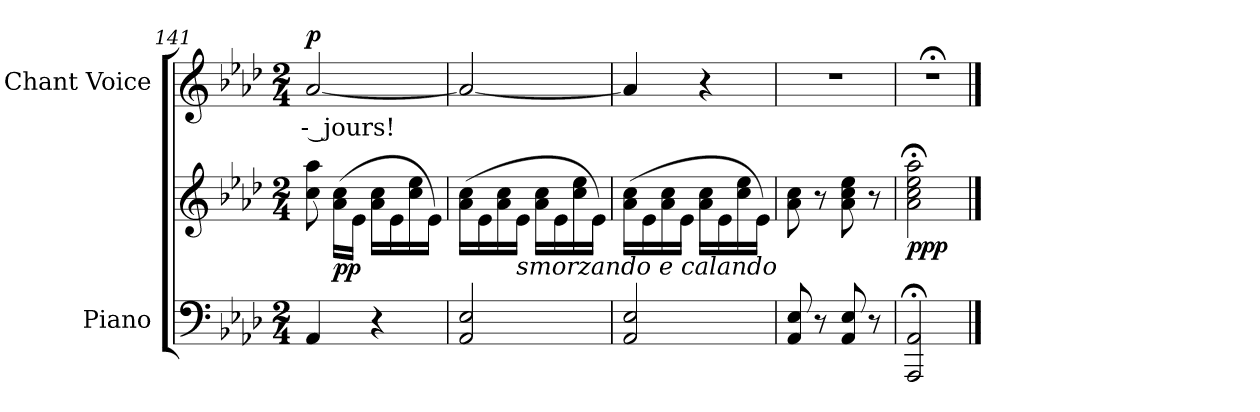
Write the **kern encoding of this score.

**kern	**kern	**dynam	**kern	**text	**dynam
*part2	*part2	*part2	*part1	*part1	*part1
*staff3	*staff2	*staff2/3	*staff1	*staff1	*staff1
*I"Piano	*	*	*I"Chant Voice	*	*
*I'Pno	*	*	*	*	*
*clefF4	*clefG2	*	*clefG2	*	*
*k[b-e-a-d-]	*k[b-e-a-d-]	*	*k[b-e-a-d-]	*	*
*M2/4	*M2/4	*	*M2/4	*	*
=141	=141	=141	=141	=141	=141
!	!	!	!	!	!LO:DY:a
4AA-/	8cc\ 8aa-\	.	[2a-/	-- jours!	p
!	!	!LO:DY:b	!	!	!
.	(16a-\ 16cc\LL	pp	.	.	.
.	16e-\JJ	.	.	.	.
4r	16a-\ 16cc\LL	.	.	.	.
.	16e-\	.	.	.	.
.	16cc\ 16ee-\	.	.	.	.
.	16e-\JJ)	.	.	.	.
=142	=142	=142	=142	=142	=142
2AA-/ 2E-/	(16a-\ 16cc\LL	.	2a-/_	.	.
.	16e-\	.	.	.	.
.	16a-\ 16cc\	.	.	.	.
!	!LO:TX:b:i:t=smorzando e calando	!	!	!	!
.	16e-\JJ	.	.	.	.
.	16a-\ 16cc\LL	.	.	.	.
.	16e-\	.	.	.	.
.	16cc\ 16ee-\	.	.	.	.
.	16e-\JJ)	.	.	.	.
=143	=143	=143	=143	=143	=143
2AA-/ 2E-/	(16a-\ 16cc\LL	.	4a-/]	.	.
.	16e-\	.	.	.	.
.	16a-\ 16cc\	.	.	.	.
.	16e-\JJ	.	.	.	.
.	16a-\ 16cc\LL	.	4r	.	.
.	16e-\	.	.	.	.
.	16cc\ 16ee-\	.	.	.	.
.	16e-\JJ)	.	.	.	.
=144	=144	=144	=144	=144	=144
8AA-/ 8E-/	8a-\ 8cc\	.	2r	.	.
8r	8r	.	.	.	.
8AA-/ 8E-/	8a-\ 8cc\ 8ee-\	.	.	.	.
8r	8r	.	.	.	.
=145	=145	=145	=145	=145	=145
!	!	!LO:DY:b	!	!	!
2AAA-/; 2AA-/;	2a-\;< 2cc\;< 2ee-\;< 2aa-\;<	ppp	2r;<	.	.
==	==	==	==	==	==
*-	*-	*-	*-	*-	*-
